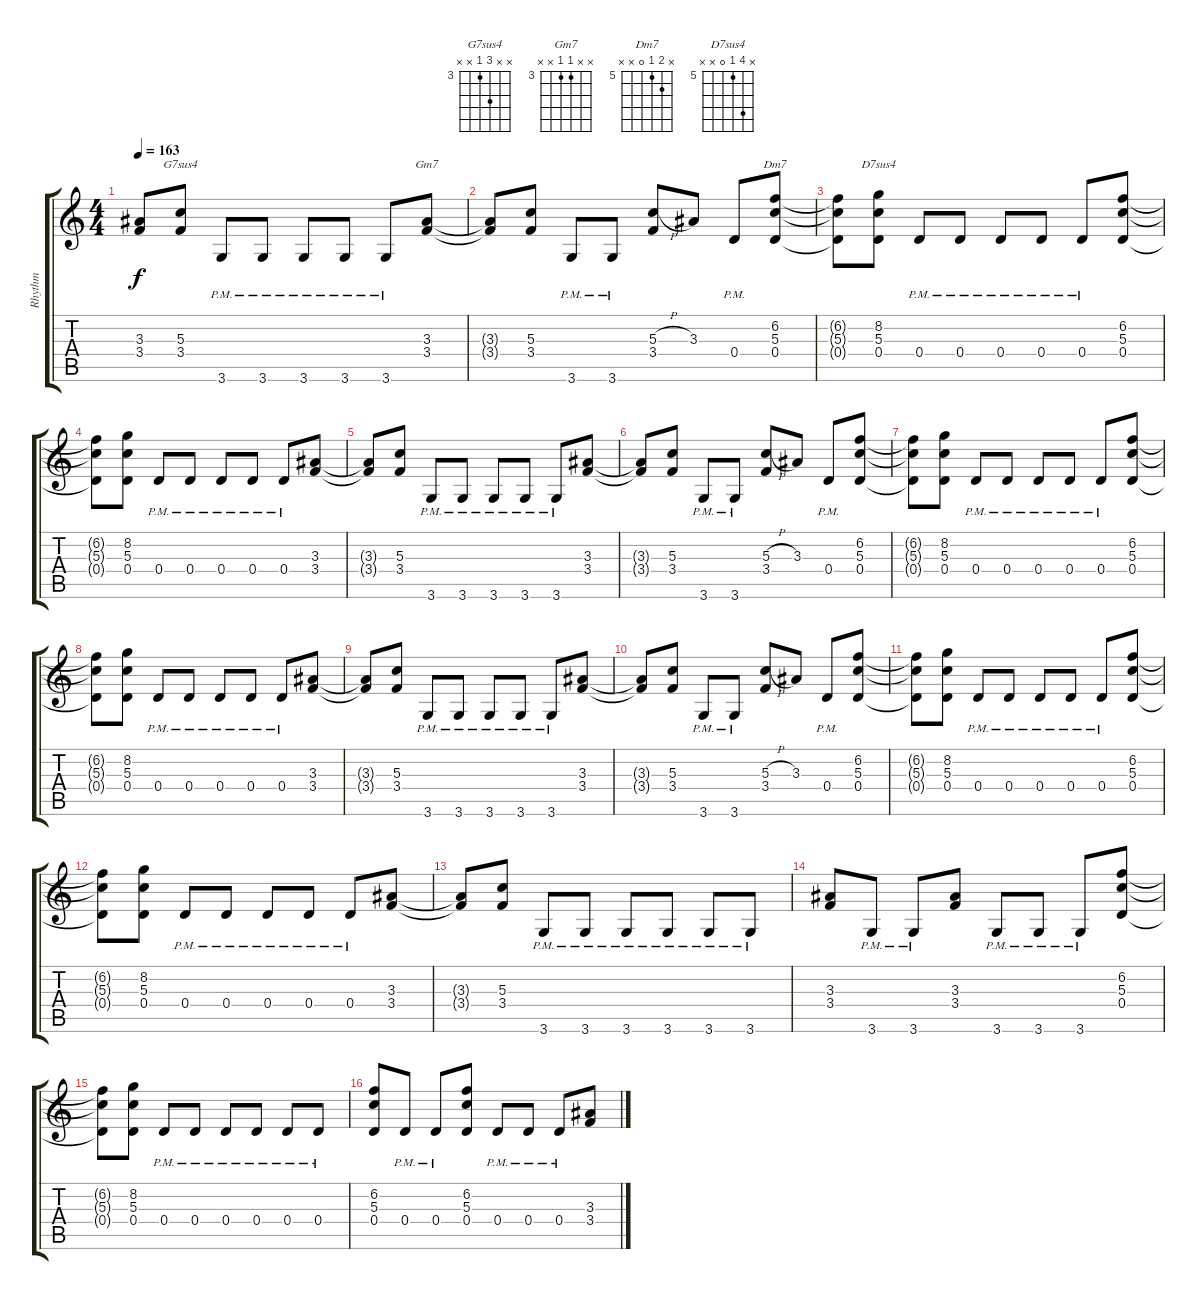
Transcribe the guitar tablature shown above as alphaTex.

\track ("Rhythm" "Rhythm") {instrument distortionguitar}
\staff {score tabs}
\tuning (E4 B3 G3 D3 A2 E2) {hide}
\chord ("G7sus4" x x 5 3 x x) {firstfret 3}
\chord ("Gm7" x x 3 3 x x) {firstfret 3}
\chord ("Dm7" x 6 5 0 x x) {firstfret 5}
\chord ("D7sus4" x 8 5 0 x x) {firstfret 5}
\ts (4 4)
\tempo 163
\clef g2
\ks c
(3.3{t} 3.4{t}).8{dy f} (5.3 3.4).8{ch "G7sus4"} 3.6{pm}.8 3.6{pm}.8 3.6{pm}.8 3.6{pm}.8 3.6{pm}.8 (3.3 3.4).8{ch "Gm7"} |
(3.3{t} 3.4{t}).8 (5.3 3.4).8 3.6{pm}.8 3.6{pm}.8 (5.3{h} 3.4).8 3.3.8 0.4{pm}.8 (6.2 5.3 0.4).8{ch "Dm7"} |
(6.2{t} 5.3{t} 0.4{t}).8 (8.2 5.3 0.4).8{ch "D7sus4"} 0.4{pm}.8 0.4{pm}.8 0.4{pm}.8 0.4{pm}.8 0.4{pm}.8 (6.2 5.3 0.4).8 |
(6.2{t} 5.3{t} 0.4{t}).8 (8.2 5.3 0.4).8 0.4{pm}.8 0.4{pm}.8 0.4{pm}.8 0.4{pm}.8 0.4{pm}.8 (3.3 3.4).8 |
(3.3{t} 3.4{t}).8 (5.3 3.4).8 3.6{pm}.8 3.6{pm}.8 3.6{pm}.8 3.6{pm}.8 3.6{pm}.8 (3.3 3.4).8 |
(3.3{t} 3.4{t}).8 (5.3 3.4).8 3.6{pm}.8 3.6{pm}.8 (5.3{h} 3.4).8 3.3.8 0.4{pm}.8 (6.2 5.3 0.4).8 |
(6.2{t} 5.3{t} 0.4{t}).8 (8.2 5.3 0.4).8 0.4{pm}.8 0.4{pm}.8 0.4{pm}.8 0.4{pm}.8 0.4{pm}.8 (6.2 5.3 0.4).8 |
(6.2{t} 5.3{t} 0.4{t}).8 (8.2 5.3 0.4).8 0.4{pm}.8 0.4{pm}.8 0.4{pm}.8 0.4{pm}.8 0.4{pm}.8 (3.3 3.4).8 |
(3.3{t} 3.4{t}).8 (5.3 3.4).8 3.6{pm}.8 3.6{pm}.8 3.6{pm}.8 3.6{pm}.8 3.6{pm}.8 (3.3 3.4).8 |
(3.3{t} 3.4{t}).8 (5.3 3.4).8 3.6{pm}.8 3.6{pm}.8 (5.3{h} 3.4).8 3.3.8 0.4{pm}.8 (6.2 5.3 0.4).8 |
(6.2{t} 5.3{t} 0.4{t}).8 (8.2 5.3 0.4).8 0.4{pm}.8 0.4{pm}.8 0.4{pm}.8 0.4{pm}.8 0.4{pm}.8 (6.2 5.3 0.4).8 |
(6.2{t} 5.3{t} 0.4{t}).8 (8.2 5.3 0.4).8 0.4{pm}.8 0.4{pm}.8 0.4{pm}.8 0.4{pm}.8 0.4{pm}.8 (3.3 3.4).8 |
(3.3{t} 3.4{t}).8 (5.3 3.4).8 3.6{pm}.8 3.6{pm}.8 3.6{pm}.8 3.6{pm}.8 3.6{pm}.8 3.6{pm}.8 |
(3.3 3.4).8 3.6{pm}.8 3.6{pm}.8 (3.3 3.4).8 3.6{pm}.8 3.6{pm}.8 3.6{pm}.8 (6.2 5.3 0.4).8 |
(6.2{t} 5.3{t} 0.4{t}).8 (8.2 5.3 0.4).8 0.4{pm}.8 0.4{pm}.8 0.4{pm}.8 0.4{pm}.8 0.4{pm}.8 0.4{pm}.8 |
(6.2 5.3 0.4).8 0.4{pm}.8 0.4{pm}.8 (6.2 5.3 0.4).8 0.4{pm}.8 0.4{pm}.8 0.4{pm}.8 (3.3 3.4).8
